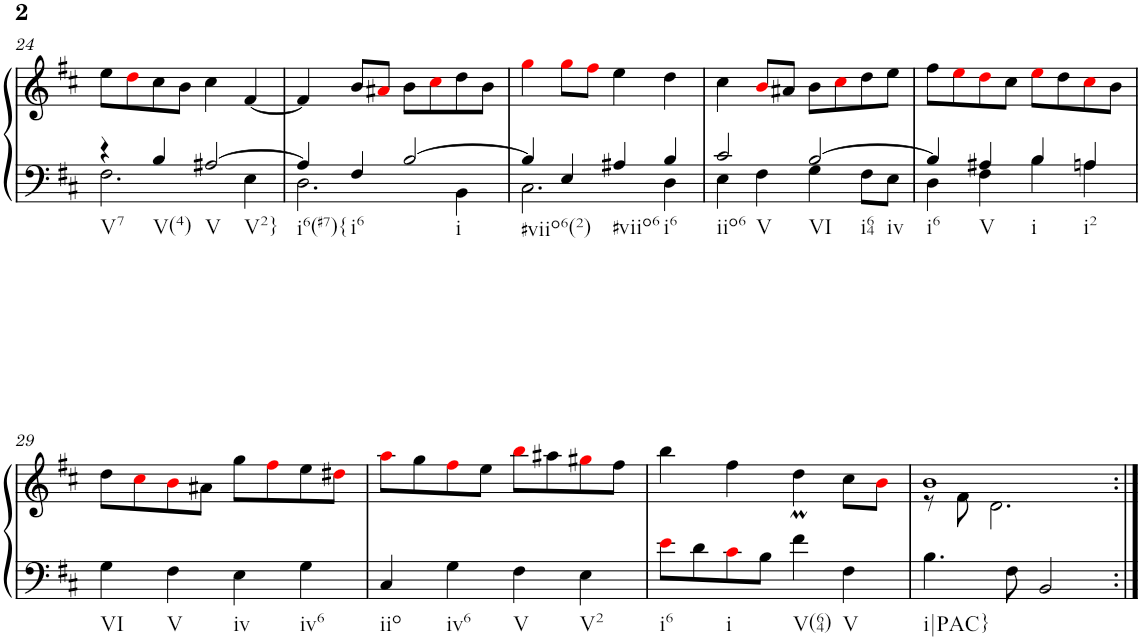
**kern	**kern
*part1	*part1
*staff2	*staff1
*I"Piano	*
*I'Pno.	*
!!LO:PB:g=z
*clefF4	*clefG2
*k[f#c#]	*k[f#c#]
*M2/2	*M2/2
=24	=24
*^	*
!LO:TX:b:t=V7	!	!
4r	2.F#\	8ee\L
.	.	8ddi\
!LO:TX:b:t=V(4)	!	!
4B/	.	8cc#\
.	.	8b\J
!LO:TX:b:t=V	!	!
!LO:TX:b:t=V2}	!	!
[2A#X/	.	4cc#\
.	4E\	[4f#/
=25	=25	=25
!LO:TX:b:t=i6(#7){	!	!
4A#/]	2.D\	4f#/]
!LO:TX:b:t=i6	!	!
4F#/	.	8b/L
.	.	8a#Xi/J
!LO:TX:b:t=i	!	!
[2B/	.	8b\L
.	.	8cc#i\
.	4BB\	8dd\
.	.	8b\J
=26	=26	=26
!LO:TX:b:t=#viio6(2)	!	!
4B/]	2.C#\	4ggi\
4E/	.	8ggi\L
.	.	8ff#i\J
!LO:TX:b:t=#viio6	!	!
4A#X/	.	4ee\
!LO:TX:b:t=i6	!	!
4B/	4D\	4dd\
=27	=27	=27
!LO:TX:b:t=iio6	!	!
!LO:TX:b:t=V	!	!
2c#/	4E\	4cc#\
.	4F#\	8bi/L
.	.	8a#X/J
!LO:TX:b:t=VI	!	!
!LO:TX:b:t=i64	!	!
!LO:TX:b:t=iv	!	!
[2B/	4G\	8b\L
.	.	8cc#i\
.	8F#\L	8dd\
.	8E\J	8ee\J
=28	=28	=28
!LO:TX:b:t=i6	!	!
4B/]	4D\	8ff#\L
.	.	8eei\
!LO:TX:b:t=V	!	!
4A#X/	4F#\	8ddi\
.	.	8cc#\J
!LO:TX:b:t=i	!	!
4B/	4B\	8eei\L
.	.	8dd\
!LO:TX:b:t=i2	!	!
4An/	4A\	8cc#i\
.	.	8b\J
*v	*v	*
!!LO:LB:g=z
=29	=29
*	*^
!LO:TX:b:t=VI	!	!
4G\	1ryy	8dd\L
.	.	8cc#i\
!LO:TX:b:t=V	!	!
4F#\	.	8bi\
.	.	8a#X\J
!LO:TX:b:t=iv	!	!
4E\	.	8gg\L
.	.	8ff#i\
!LO:TX:b:t=iv6	!	!
4G\	.	8ee\
.	.	8dd#Xi\J
=30	=30	=30
!LO:TX:b:t=iio	!	!
4C#/	1ryy	8aai\L
.	.	8gg\
!LO:TX:b:t=iv6	!	!
4G\	.	8ff#i\
.	.	8ee\J
!LO:TX:b:t=V	!	!
4F#\	.	8bbi\L
.	.	8aa#X\
!LO:TX:b:t=V2	!	!
4E\	.	8gg#Xi\
.	.	8ff#\J
=31	=31	=31
!LO:TX:b:t=i6	!	!
8ei\L	1ryy	4bb\
8d\	.	.
!LO:TX:b:t=i	!	!
8c#i\	.	4ff#\
8B\J	.	.
!LO:TX:b:t=V(64)	!	!
4f#\	.	4ddM\
!LO:TX:b:t=V	!	!
4F#\	.	8cc#\L
.	.	8bi\J
=32	=32	=32
!LO:TX:b:t=i|PAC}	!	!
4.B\	1b	8r
.	.	8f#\
.	.	2.d\
8F#\	.	.
2BB/	.	.
*	*v	*v
=:|!	=:|!
*-	*-
